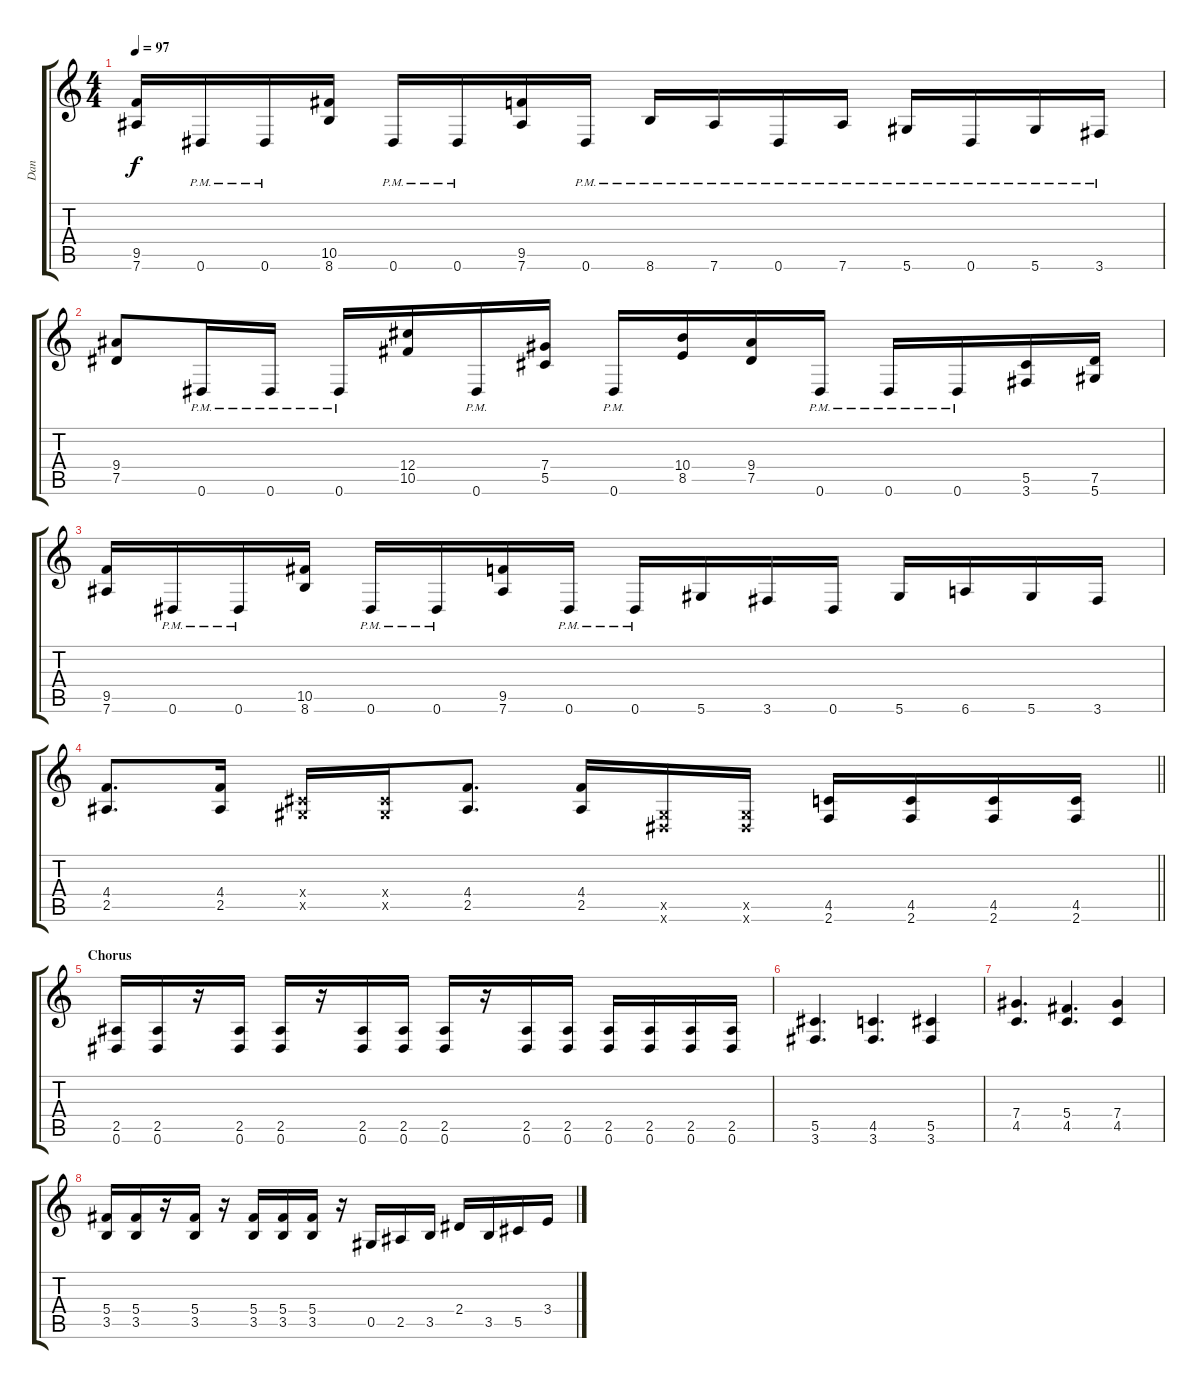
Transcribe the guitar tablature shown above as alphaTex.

\track ("Dan" "Dan") {instrument distortionguitar}
\staff {score tabs}
\tuning (Eb4 Bb3 Gb3 Db3 Ab2 Eb2) {hide}
\ts (4 4)
\tempo 97
\clef g2
\ks c
(9.5 7.6).16{dy f} 0.6{pm}.16 0.6{pm}.16 (10.5 8.6).16 0.6{pm}.16 0.6{pm}.16 (9.5 7.6).16 0.6{pm}.16 8.6{pm}.16 7.6{pm}.16 0.6{pm}.16 7.6{pm}.16 5.6{pm}.16 0.6{pm}.16 5.6{pm}.16 3.6{pm}.16 |
(9.4 7.5).8 0.6{pm}.16 0.6{pm}.16 0.6{pm}.16 (12.4 10.5).16 0.6{pm}.16 (7.4 5.5).16 0.6{pm}.16 (10.4 8.5).16 (9.4 7.5).16 0.6{pm}.16 0.6{pm}.16 0.6{pm}.16 (5.5 3.6).16 (7.5 5.6).16 |
(9.5 7.6).16 0.6{pm}.16 0.6{pm}.16 (10.5 8.6).16 0.6{pm}.16 0.6{pm}.16 (9.5 7.6).16 0.6{pm}.16 0.6{pm}.16 5.6.16 3.6.16 0.6.16 5.6.16 6.6.16 5.6.16 3.6.16 |
\barLineRight lightlight
(4.4 2.5).8{d} (4.4 2.5).16 (0.4{x} 0.5{x}).16 (0.4{x} 0.5{x}).16 (4.4 2.5).8{d} (4.4 2.5).16 (0.5{x} 0.6{x}).16 (0.5{x} 0.6{x}).16 (4.5 2.6).16 (4.5 2.6).16 (4.5 2.6).16 (4.5 2.6).16 |
\section ("" "Chorus")
(2.5 0.6).16 (2.5 0.6).16 r.16 (2.5 0.6).16 (2.5 0.6).16 r.16 (2.5 0.6).16 (2.5 0.6).16 (2.5 0.6).16 r.16 (2.5 0.6).16 (2.5 0.6).16 (2.5 0.6).16 (2.5 0.6).16 (2.5 0.6).16 (2.5 0.6).16 |
(5.5 3.6).4{d} (4.5 3.6).4{d} (5.5 3.6).4 |
(7.4 4.5).4{d} (5.4 4.5).4{d} (7.4 4.5).4 |
(5.4 3.5).16 (5.4 3.5).16 r.16 (5.4 3.5).16 r.16 (5.4 3.5).16 (5.4 3.5).16 (5.4 3.5).16 r.16 0.5.16 2.5.16 3.5.16 2.4.16 3.5.16 5.5.16 3.4.16
